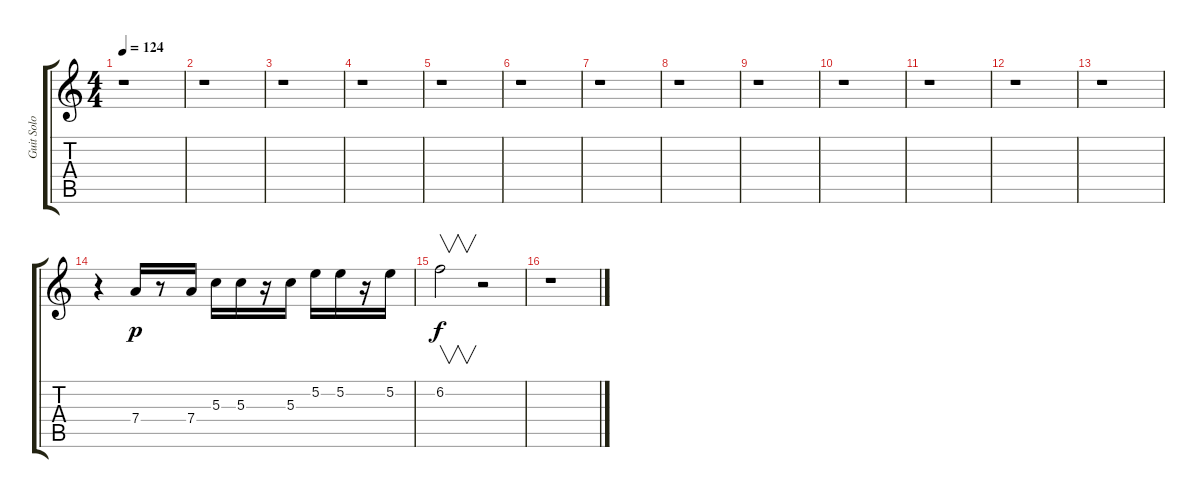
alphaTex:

\track ("Guit Solo" "Guit Solo") {instrument overdrivenguitar}
\staff {score tabs}
\tuning (E4 B3 G3 D3 A2 E2) {hide}
\ts (4 4)
\tempo 124
\clef g2
\ks c
r.1{dy f} |
r.1 |
r.1 |
r.1 |
r.1 |
r.1 |
r.1 |
r.1 |
r.1 |
r.1 |
r.1 |
r.1 |
r.1 |
r.4 7.4.16{dy p} r.8 7.4.16 5.3.16 5.3.16 r.16 5.3.16 5.2.16 5.2.16 r.16 5.2.16 |
6.2.2{v dy f} r.2 |
r.1
